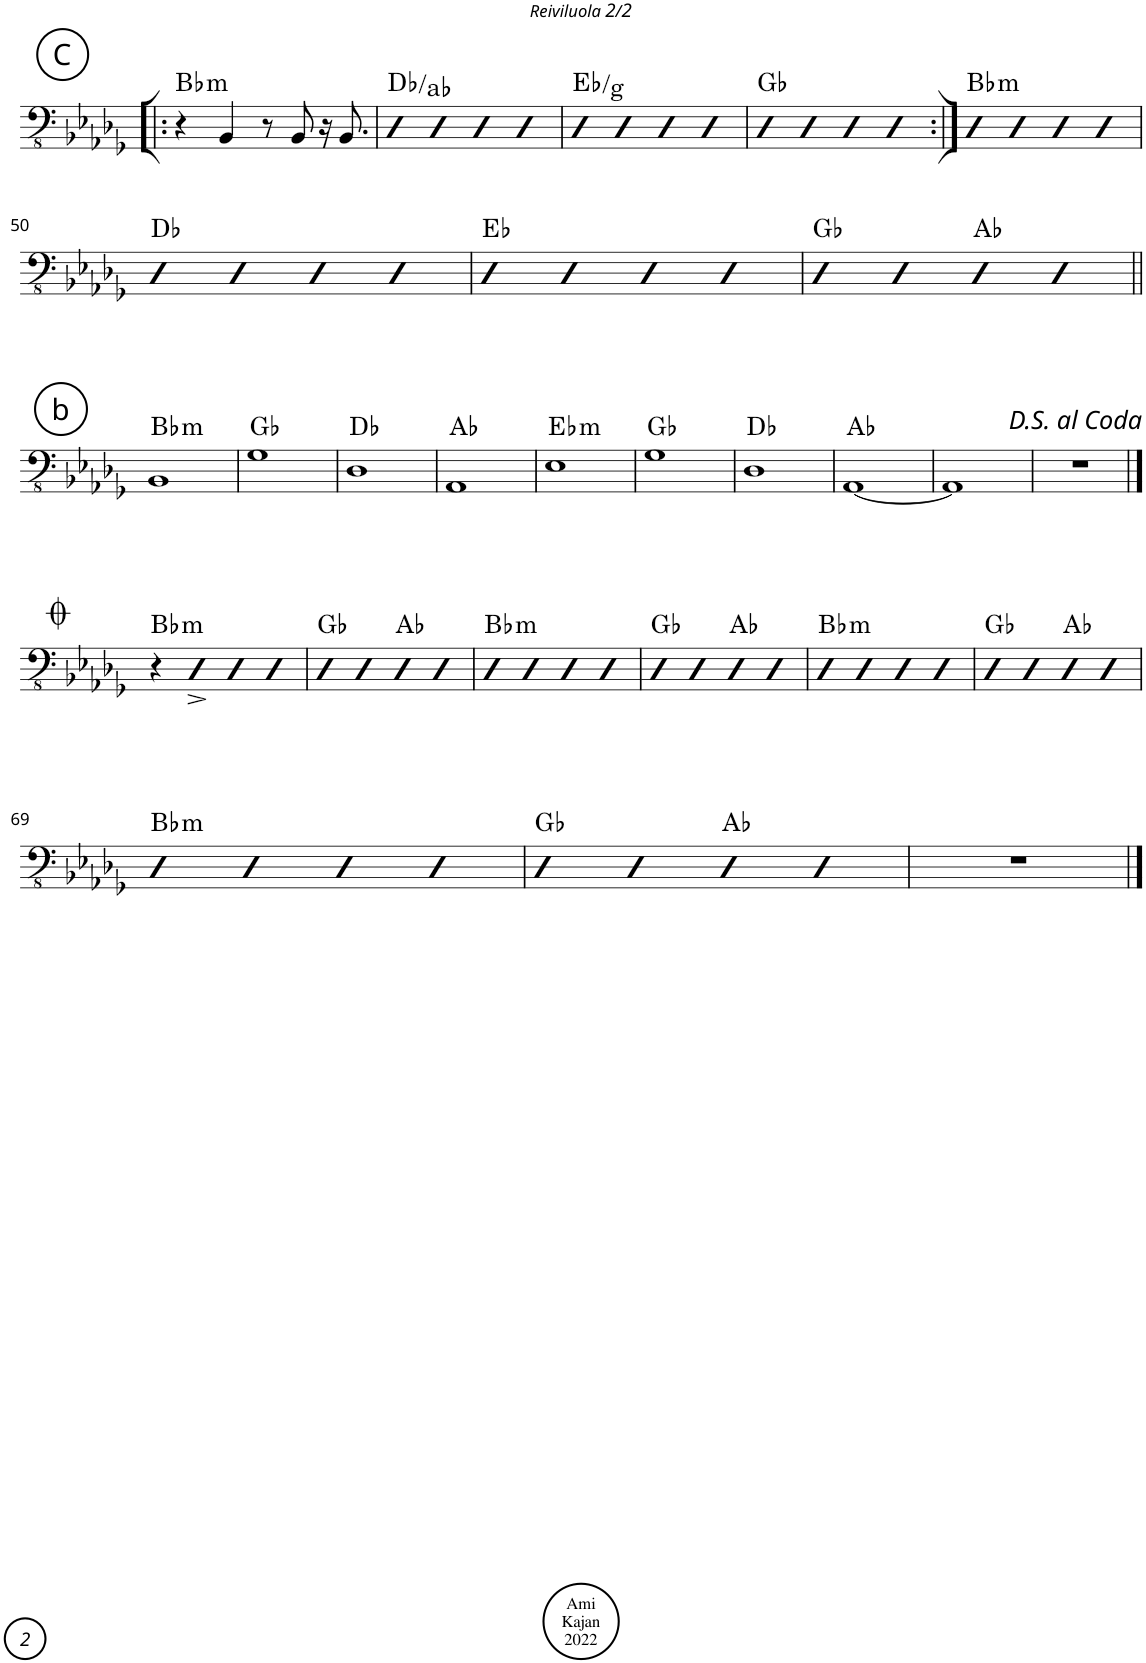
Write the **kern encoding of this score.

**kern	**harte
*part1	*part1
*staff1	*
*I"Acoustic Bass	*
*I'Bass	*
!!LO:PB:g=z
*clefFv4	*
*k[b-e-a-d-g-]	*
*M4/4	*
*met(c)	*
!!LO:REH:place=s1:a:cj:enc=circle:fs=14:t=C
=45!|:	=45!|:
!	!LO:H:kt=m
4r	Bb:min
4BBB-/	.
8r	.
8BBB-/	.
16r	.
8.BBB-/	.
=46	=46
4DD-	Db:maj/5
4DD-	.
4DD-	.
4DD-	.
=47	=47
4DD-	Eb:maj/3
4DD-	.
4DD-	.
4DD-	.
=48	=48
4DD-	Gb:maj
4DD-	.
4DD-	.
4DD-	.
=49:|!	=49:|!
!	!LO:H:kt=m
4DD-	Bb:min
4DD-	.
4DD-	.
4DD-	.
!!LO:LB:g=z
=50	=50
4DD-	Db:maj
4DD-	.
4DD-	.
4DD-	.
=51	=51
4DD-	Eb:maj
4DD-	.
4DD-	.
4DD-	.
=52	=52
4DD-	Gb:maj
4DD-	.
4DD-	Ab:maj
4DD-	.
!!LO:LB:g=z
!!LO:REH:place=s1:a:cj:enc=circle:fs=14:t=b
=53||	=53||
!	!LO:H:kt=m
1BBB-	Bb:min
=54	=54
1GG-	Gb:maj
=55	=55
1DD-	Db:maj
=56	=56
1AAA-	Ab:maj
=57	=57
!	!LO:H:kt=m
1EE-	Eb:min
=58	=58
1GG-	Gb:maj
=59	=59
1DD-	Db:maj
=60	=60
[1AAA-	Ab:maj
=61	=61
1AAA-]	.
=62	=62
1r	.
!!LO:LB:g=z
==63	==63
!	!LO:H:kt=m
4r	Bb:min
4DD-^<	.
4DD-	.
4DD-	.
=64	=64
4DD-	Gb:maj
4DD-	.
4DD-	Ab:maj
4DD-	.
=65	=65
!	!LO:H:kt=m
4DD-	Bb:min
4DD-	.
4DD-	.
4DD-	.
=66	=66
4DD-	Gb:maj
4DD-	.
4DD-	Ab:maj
4DD-	.
=67	=67
!	!LO:H:kt=m
4DD-	Bb:min
4DD-	.
4DD-	.
4DD-	.
=68	=68
4DD-	Gb:maj
4DD-	.
4DD-	Ab:maj
4DD-	.
!!LO:LB:g=z
=69	=69
!	!LO:H:kt=m
4DD-	Bb:min
4DD-	.
4DD-	.
4DD-	.
=70	=70
4DD-	Gb:maj
4DD-	.
4DD-	Ab:maj
4DD-	.
=71	=71
1r	.
==	==
*-	*-
